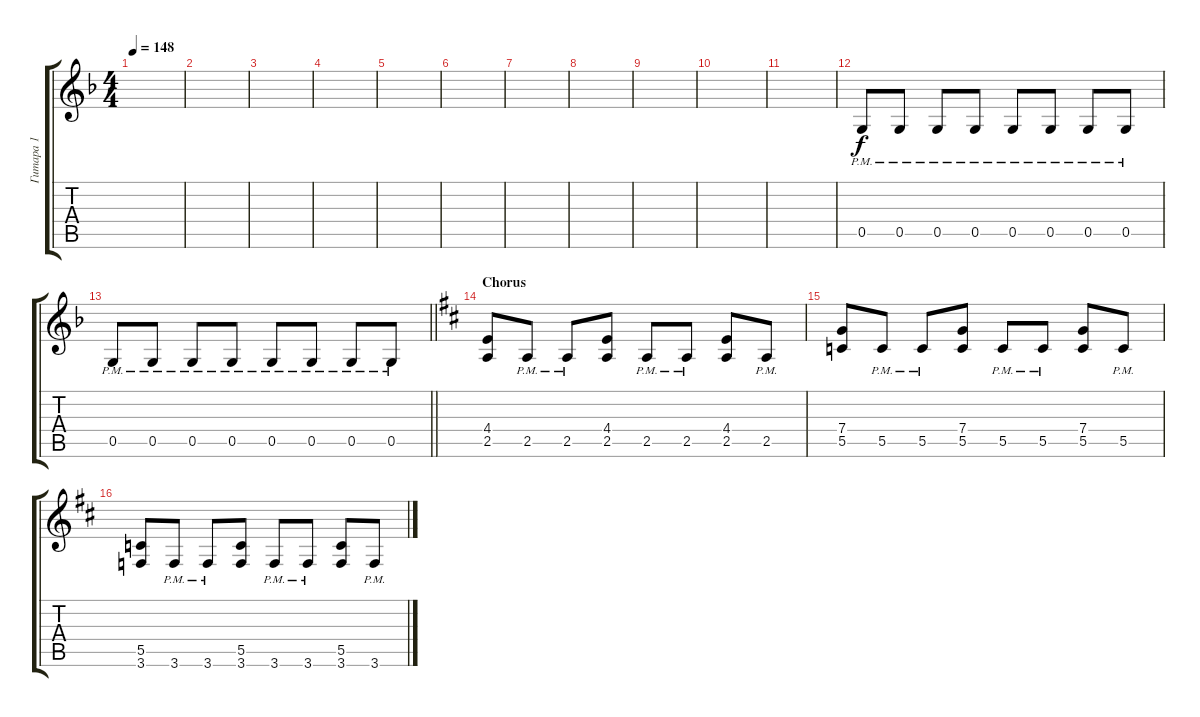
\track ("Гитара 1" "Гитара 1") {instrument distortionguitar}
\staff {score tabs}
\tuning (D4 A3 F3 C3 G2 D2) {hide}
\ts (4 4)
\tempo 148
\clef g2
\ks dminor
|
|
|
|
|
|
|
|
|
|
|
0.5{pm}.8 0.5{pm}.8 0.5{pm}.8 0.5{pm}.8 0.5{pm}.8 0.5{pm}.8 0.5{pm}.8 0.5{pm}.8 |
\barLineRight lightlight
0.5{pm}.8 0.5{pm}.8 0.5{pm}.8 0.5{pm}.8 0.5{pm}.8 0.5{pm}.8 0.5{pm}.8 0.5{pm}.8 |
\section ("" "Chorus")
\ks bminor
(4.4 2.5).8 2.5{pm}.8 2.5{pm}.8 (4.4 2.5).8 2.5{pm}.8 2.5{pm}.8 (4.4 2.5).8 2.5{pm}.8 |
(7.4 5.5).8 5.5{pm}.8 5.5{pm}.8 (7.4 5.5).8 5.5{pm}.8 5.5{pm}.8 (7.4 5.5).8 5.5{pm}.8 |
(5.5 3.6).8 3.6{pm}.8 3.6{pm}.8 (5.5 3.6).8 3.6{pm}.8 3.6{pm}.8 (5.5 3.6).8 3.6{pm}.8
